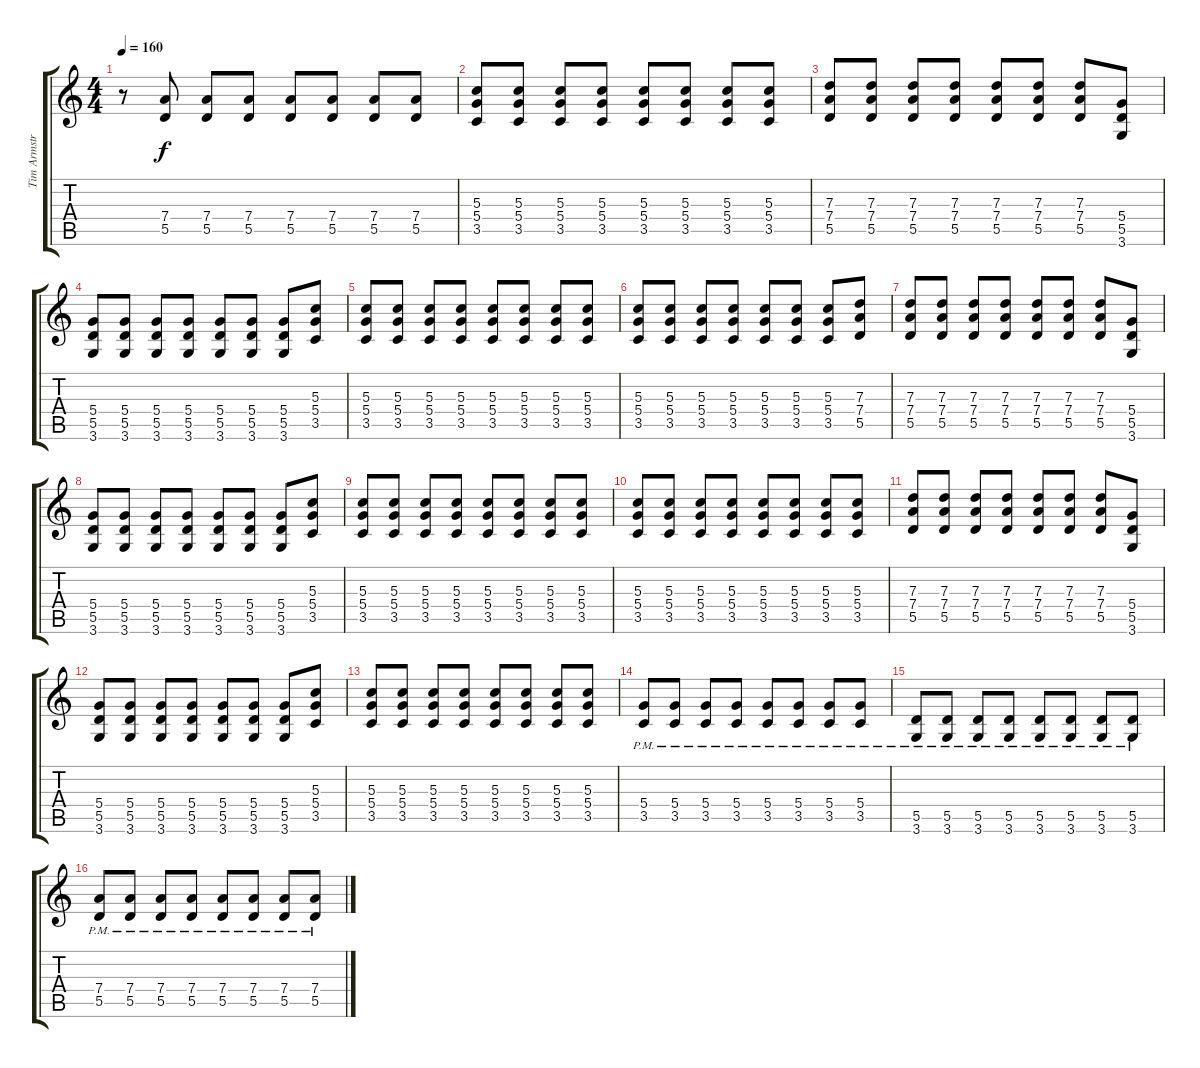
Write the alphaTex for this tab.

\track ("Tim Armstrong" "Tim Armstr") {instrument distortionguitar}
\staff {score tabs}
\tuning (E4 B3 G3 D3 A2 E2) {hide}
\ts (4 4)
\tempo 160
\clef g2
\ks c
r.8{dy f} (7.4 5.5).8 (7.4 5.5).8 (7.4 5.5).8 (7.4 5.5).8 (7.4 5.5).8 (7.4 5.5).8 (7.4 5.5).8 |
(5.3 5.4 3.5).8 (5.3 5.4 3.5).8 (5.3 5.4 3.5).8 (5.3 5.4 3.5).8 (5.3 5.4 3.5).8 (5.3 5.4 3.5).8 (5.3 5.4 3.5).8 (5.3 5.4 3.5).8 |
(7.3 7.4 5.5).8 (7.3 7.4 5.5).8 (7.3 7.4 5.5).8 (7.3 7.4 5.5).8 (7.3 7.4 5.5).8 (7.3 7.4 5.5).8 (7.3 7.4 5.5).8 (5.4 5.5 3.6).8 |
(5.4 5.5 3.6).8 (5.4 5.5 3.6).8 (5.4 5.5 3.6).8 (5.4 5.5 3.6).8 (5.4 5.5 3.6).8 (5.4 5.5 3.6).8 (5.4 5.5 3.6).8 (5.3 5.4 3.5).8 |
(5.3 5.4 3.5).8 (5.3 5.4 3.5).8 (5.3 5.4 3.5).8 (5.3 5.4 3.5).8 (5.3 5.4 3.5).8 (5.3 5.4 3.5).8 (5.3 5.4 3.5).8 (5.3 5.4 3.5).8 |
(5.3 5.4 3.5).8 (5.3 5.4 3.5).8 (5.3 5.4 3.5).8 (5.3 5.4 3.5).8 (5.3 5.4 3.5).8 (5.3 5.4 3.5).8 (5.3 5.4 3.5).8 (7.3 7.4 5.5).8 |
(7.3 7.4 5.5).8 (7.3 7.4 5.5).8 (7.3 7.4 5.5).8 (7.3 7.4 5.5).8 (7.3 7.4 5.5).8 (7.3 7.4 5.5).8 (7.3 7.4 5.5).8 (5.4 5.5 3.6).8 |
(5.4 5.5 3.6).8 (5.4 5.5 3.6).8 (5.4 5.5 3.6).8 (5.4 5.5 3.6).8 (5.4 5.5 3.6).8 (5.4 5.5 3.6).8 (5.4 5.5 3.6).8 (5.3 5.4 3.5).8 |
(5.3 5.4 3.5).8 (5.3 5.4 3.5).8 (5.3 5.4 3.5).8 (5.3 5.4 3.5).8 (5.3 5.4 3.5).8 (5.3 5.4 3.5).8 (5.3 5.4 3.5).8 (5.3 5.4 3.5).8 |
(5.3 5.4 3.5).8 (5.3 5.4 3.5).8 (5.3 5.4 3.5).8 (5.3 5.4 3.5).8 (5.3 5.4 3.5).8 (5.3 5.4 3.5).8 (5.3 5.4 3.5).8 (5.3 5.4 3.5).8 |
(7.3 7.4 5.5).8 (7.3 7.4 5.5).8 (7.3 7.4 5.5).8 (7.3 7.4 5.5).8 (7.3 7.4 5.5).8 (7.3 7.4 5.5).8 (7.3 7.4 5.5).8 (5.4 5.5 3.6).8 |
(5.4 5.5 3.6).8 (5.4 5.5 3.6).8 (5.4 5.5 3.6).8 (5.4 5.5 3.6).8 (5.4 5.5 3.6).8 (5.4 5.5 3.6).8 (5.4 5.5 3.6).8 (5.3 5.4 3.5).8 |
(5.3 5.4 3.5).8 (5.3 5.4 3.5).8 (5.3 5.4 3.5).8 (5.3 5.4 3.5).8 (5.3 5.4 3.5).8 (5.3 5.4 3.5).8 (5.3 5.4 3.5).8 (5.3 5.4 3.5).8 |
(5.4 3.5{pm}).8 (5.4 3.5{pm}).8 (5.4 3.5{pm}).8 (5.4 3.5{pm}).8 (5.4 3.5{pm}).8 (5.4 3.5{pm}).8 (5.4 3.5{pm}).8 (5.4 3.5{pm}).8 |
(5.5{pm} 3.6).8 (5.5{pm} 3.6).8 (5.5{pm} 3.6).8 (5.5{pm} 3.6).8 (5.5{pm} 3.6).8 (5.5{pm} 3.6).8 (5.5{pm} 3.6).8 (5.5{pm} 3.6).8 |
(7.4 5.5{pm}).8 (7.4 5.5{pm}).8 (7.4 5.5{pm}).8 (7.4 5.5{pm}).8 (7.4{pm} 5.5).8 (7.4{pm} 5.5).8 (7.4{pm} 5.5).8 (7.4{pm} 5.5).8
